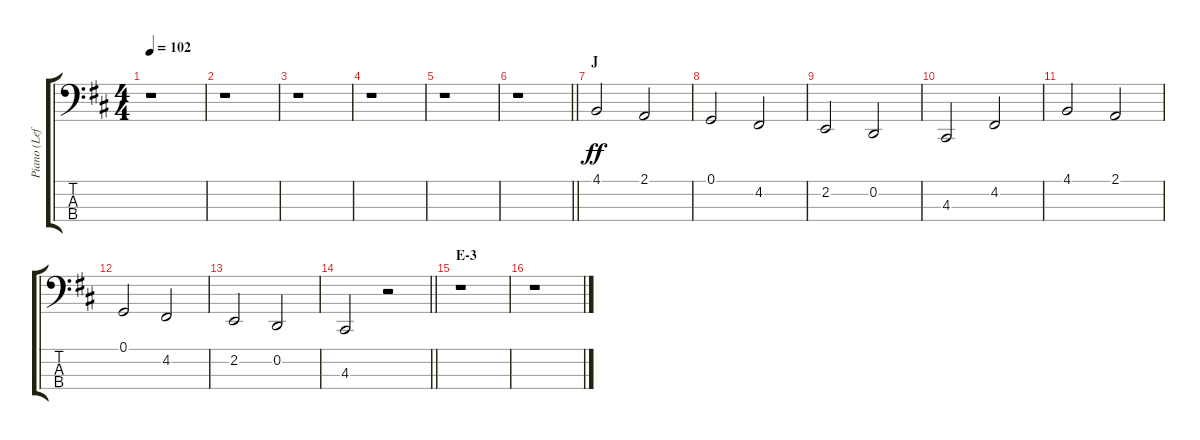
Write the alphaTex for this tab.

\track ("Piano (Left Hand)" "Piano (Lef") {instrument acousticgrandpiano}
\staff {score tabs}
\tuning (G2 D2 A1 E1) {hide}
\ts (4 4)
\tempo 102
\clef f4
\ks d
r.1{dy ff} |
r.1 |
r.1 |
r.1 |
r.1 |
\barLineRight lightlight
r.1 |
\section ("" "J")
4.1.2 2.1.2 |
0.1.2 4.2.2 |
2.2.2 0.2.2 |
4.3.2 4.2.2 |
4.1.2 2.1.2 |
0.1.2 4.2.2 |
2.2.2 0.2.2 |
\barLineRight lightlight
4.3.2 r.2 |
\section ("" "E-3")
r.1 |
r.1
